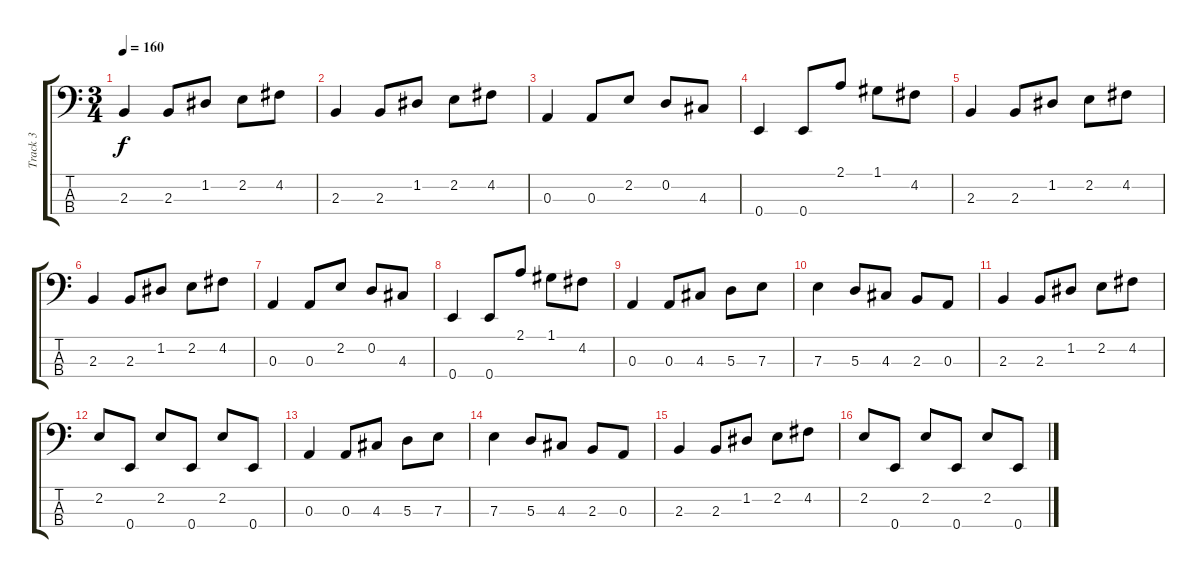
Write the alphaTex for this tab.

\track ("Track 3" "Track 3") {instrument electricbassfinger}
\staff {score tabs}
\tuning (G2 D2 A1 E1) {hide}
\ts (3 4)
\tempo 160
\clef f4
\ks c
2.3.4{dy f} 2.3.8 1.2.8 2.2.8 4.2.8 |
2.3.4 2.3.8 1.2.8 2.2.8 4.2.8 |
0.3.4 0.3.8 2.2.8 0.2.8 4.3.8 |
0.4.4 0.4.8 2.1.8 1.1.8 4.2.8 |
2.3.4 2.3.8 1.2.8 2.2.8 4.2.8 |
2.3.4 2.3.8 1.2.8 2.2.8 4.2.8 |
0.3.4 0.3.8 2.2.8 0.2.8 4.3.8 |
0.4.4 0.4.8 2.1.8 1.1.8 4.2.8 |
0.3.4 0.3.8 4.3.8 5.3.8 7.3.8 |
7.3.4 5.3.8 4.3.8 2.3.8 0.3.8 |
2.3.4 2.3.8 1.2.8 2.2.8 4.2.8 |
2.2.8 0.4.8 2.2.8 0.4.8 2.2.8 0.4.8 |
0.3.4 0.3.8 4.3.8 5.3.8 7.3.8 |
7.3.4 5.3.8 4.3.8 2.3.8 0.3.8 |
2.3.4 2.3.8 1.2.8 2.2.8 4.2.8 |
2.2.8 0.4.8 2.2.8 0.4.8 2.2.8 0.4.8
